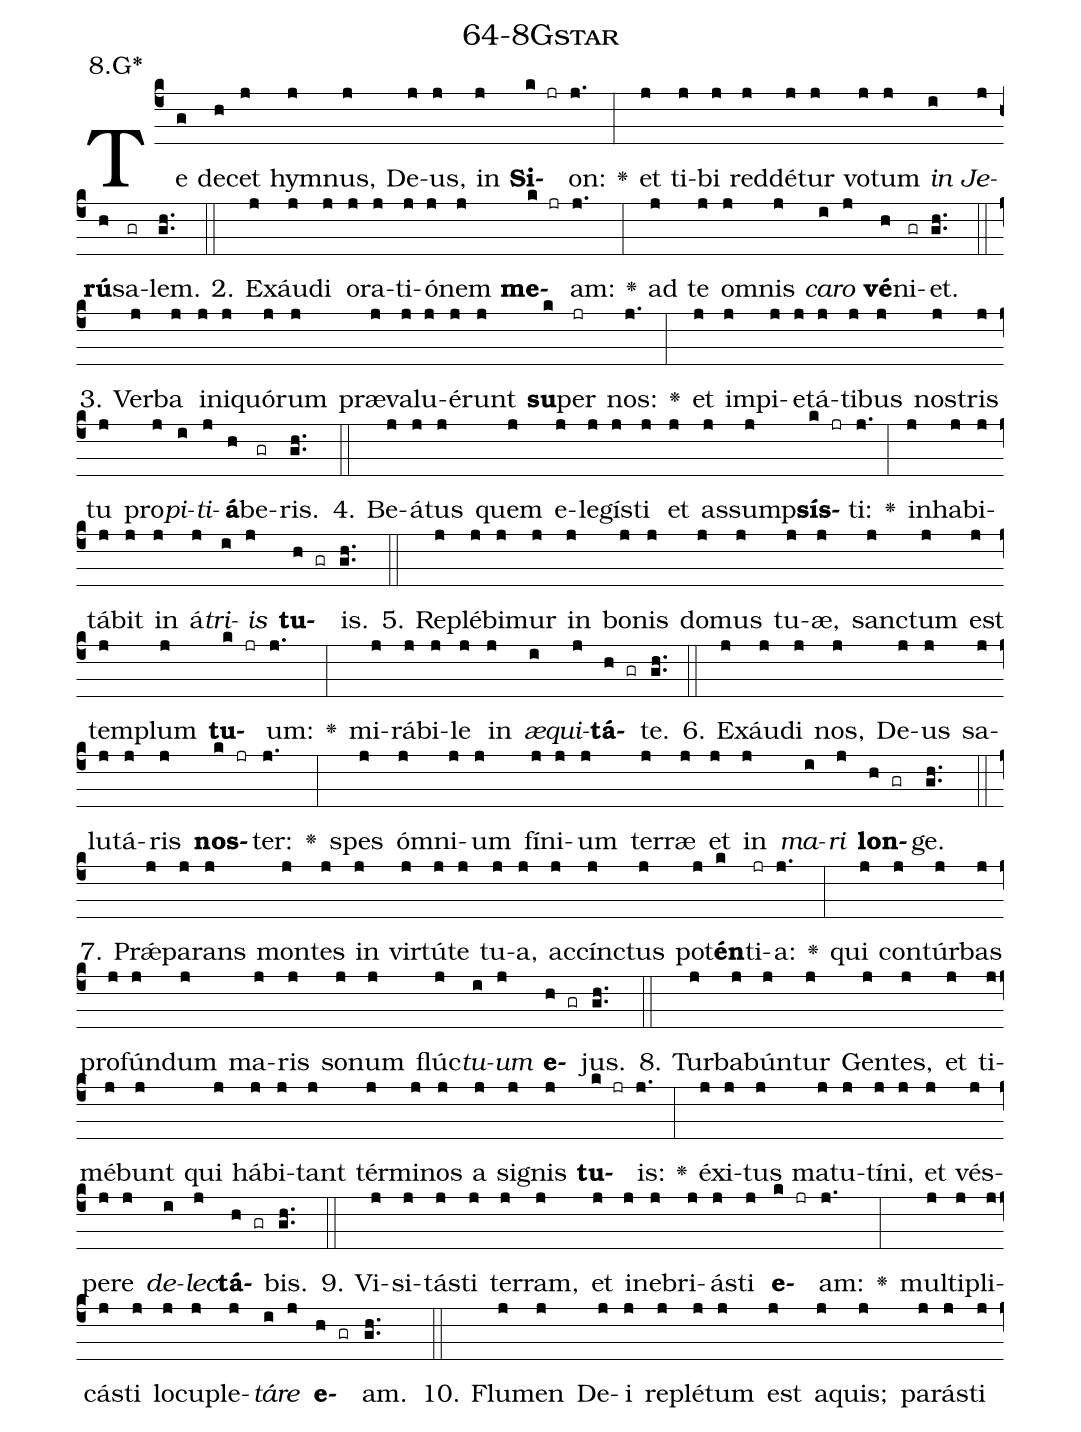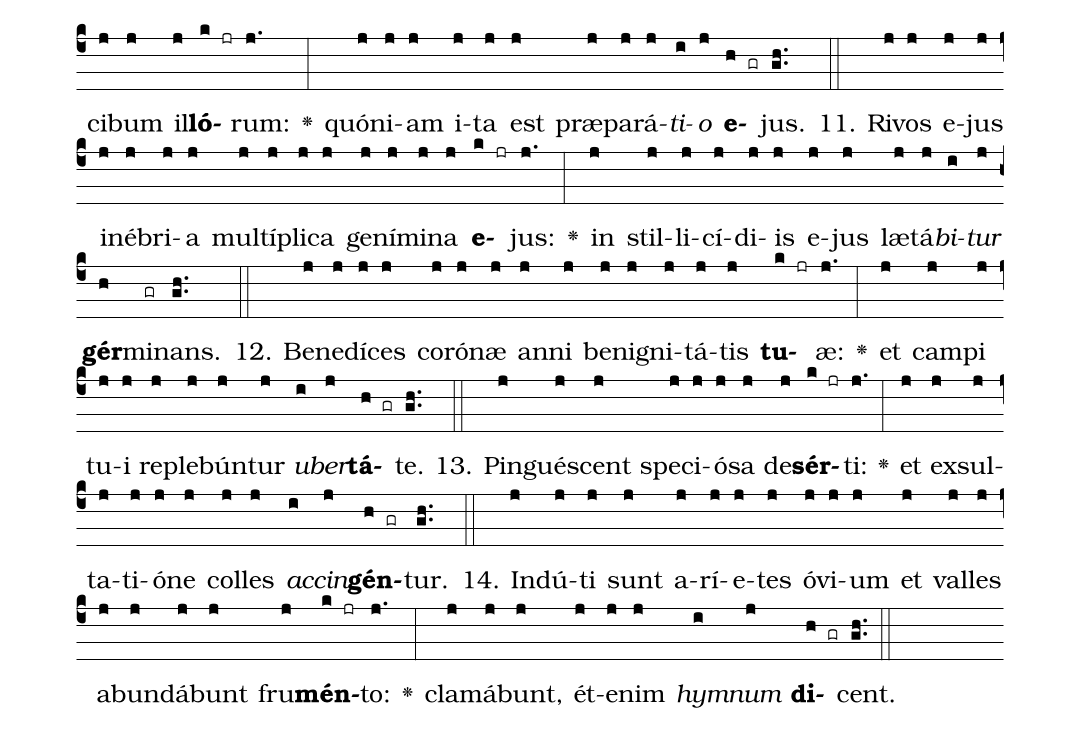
name: 64-8Gstar;
annotation: 8.G*;
%%
(c4)Te(g) de(h)cet(j) hym(j)nus,(j) De(j)us,(j) in(j) <b>Si</b>(k jr)on:(j.) <v>\greheightstar</v>(:) et(j) ti(j)bi(j) red(j)dé(j)tur(j) vo(j)tum(j) <i>in</i>(i) <i>Je</i>(j)<b>rú</b>(h)sa(gr)lem.(gh..) (::)
2. Ex(j)áu(j)di(j) o(j)ra(j)ti(j)ó(j)nem(j) <b>me</b>(k jr)am:(j.) <v>\greheightstar</v>(:) ad(j) te(j) om(j)nis(j) <i>ca</i>(i)<i>ro</i>(j) <b>vé</b>(h)ni(gr)et.(gh..) (::)
3. Ver(j)ba(j) in(j)i(j)quó(j)rum(j) præ(j)va(j)lu(j)é(j)runt(j) <b>su</b>(k)per(jr) nos:(j.) <v>\greheightstar</v>(:) et(j) im(j)pi(j)e(j)tá(j)ti(j)bus(j) nos(j)tris(j) tu(j) pro(j)<i>pi</i>(i)<i>ti</i>(j)<b>á</b>(h)be(gr)ris.(gh..) (::)
4. Be(j)á(j)tus(j) quem(j) e(j)le(j)gís(j)ti(j) et(j) as(j)sump(j)<b>sís</b>(k jr)ti:(j.) <v>\greheightstar</v>(:) in(j)ha(j)bi(j)tá(j)bit(j) in(j) á(j)<i>tri</i>(i)<i>is</i>(j) <b>tu</b>(h gr)is.(gh..) (::)
5. Re(j)plé(j)bi(j)mur(j) in(j) bo(j)nis(j) do(j)mus(j) tu(j)æ,(j) sanc(j)tum(j) est(j) tem(j)plum(j) <b>tu</b>(k jr)um:(j.) <v>\greheightstar</v>(:) mi(j)rá(j)bi(j)le(j) in(j) <i>æ</i>(i)<i>qui</i>(j)<b>tá</b>(h gr)te.(gh..) (::)
6. Ex(j)áu(j)di(j) nos,(j) De(j)us(j) sa(j)lu(j)tá(j)ris(j) <b>nos</b>(k jr)ter:(j.) <v>\greheightstar</v>(:) spes(j) óm(j)ni(j)um(j) fí(j)ni(j)um(j) ter(j)ræ(j) et(j) in(j) <i>ma</i>(i)<i>ri</i>(j) <b>lon</b>(h gr)ge.(gh..) (::)
7. Prǽ(j)pa(j)rans(j) mon(j)tes(j) in(j) vir(j)tú(j)te(j) tu(j)a,(j) ac(j)cínc(j)tus(j) pot(j)<b>én</b>(k)ti(jr)a:(j.) <v>\greheightstar</v>(:) qui(j) con(j)túr(j)bas(j) pro(j)fún(j)dum(j) ma(j)ris(j) so(j)num(j) flúc(j)<i>tu</i>(i)<i>um</i>(j) <b>e</b>(h gr)jus.(gh..) (::)
8. Tur(j)ba(j)bún(j)tur(j) Gen(j)tes,(j) et(j) ti(j)mé(j)bunt(j) qui(j) há(j)bi(j)tant(j) tér(j)mi(j)nos(j) a(j) si(j)gnis(j) <b>tu</b>(k jr)is:(j.) <v>\greheightstar</v>(:) éx(j)i(j)tus(j) ma(j)tu(j)tí(j)ni,(j) et(j) vés(j)pe(j)re(j) <i>de</i>(i)<i>lec</i>(j)<b>tá</b>(h gr)bis.(gh..) (::)
9. Vi(j)si(j)tás(j)ti(j) ter(j)ram,(j) et(j) in(j)e(j)bri(j)ás(j)ti(j) <b>e</b>(k jr)am:(j.) <v>\greheightstar</v>(:) mul(j)ti(j)pli(j)cás(j)ti(j) lo(j)cu(j)ple(j)<i>tá</i>(i)<i>re</i>(j) <b>e</b>(h gr)am.(gh..) (::)
10. Flu(j)men(j) De(j)i(j) re(j)plé(j)tum(j) est(j) a(j)quis;(j) pa(j)rás(j)ti(j) ci(j)bum(j) il(j)<b>ló</b>(k jr)rum:(j.) <v>\greheightstar</v>(:) quón(j)i(j)am(j) i(j)ta(j) est(j) præ(j)pa(j)rá(j)<i>ti</i>(i)<i>o</i>(j) <b>e</b>(h gr)jus.(gh..) (::)
11. Ri(j)vos(j) e(j)jus(j) in(j)é(j)bri(j)a(j) mul(j)tí(j)pli(j)ca(j) ge(j)ní(j)mi(j)na(j) <b>e</b>(k jr)jus:(j.) <v>\greheightstar</v>(:) in(j) stil(j)li(j)cí(j)di(j)is(j) e(j)jus(j) læ(j)tá(j)<i>bi</i>(i)<i>tur</i>(j) <b>gér</b>(h)mi(gr)nans.(gh..) (::)
12. Be(j)ne(j)dí(j)ces(j) co(j)ró(j)næ(j) an(j)ni(j) be(j)ni(j)gni(j)tá(j)tis(j) <b>tu</b>(k jr)æ:(j.) <v>\greheightstar</v>(:) et(j) cam(j)pi(j) tu(j)i(j) re(j)ple(j)bún(j)tur(j) <i>u</i>(i)<i>ber</i>(j)<b>tá</b>(h gr)te.(gh..) (::)
13. Pin(j)gué(j)scent(j) spe(j)ci(j)ó(j)sa(j) de(j)<b>sér</b>(k jr)ti:(j.) <v>\greheightstar</v>(:) et(j) ex(j)sul(j)ta(j)ti(j)ó(j)ne(j) col(j)les(j) <i>ac</i>(i)<i>cin</i>(j)<b>gén</b>(h gr)tur.(gh..) (::)
14. Ind(j)ú(j)ti(j) sunt(j) a(j)rí(j)e(j)tes(j) ó(j)vi(j)um(j) et(j) val(j)les(j) ab(j)un(j)dá(j)bunt(j) fru(j)<b>mén</b>(k jr)to:(j.) <v>\greheightstar</v>(:) cla(j)má(j)bunt,(j) ét(j)e(j)nim(j) <i>hym</i>(i)<i>num</i>(j) <b>di</b>(h gr)cent.(gh..) (::)
